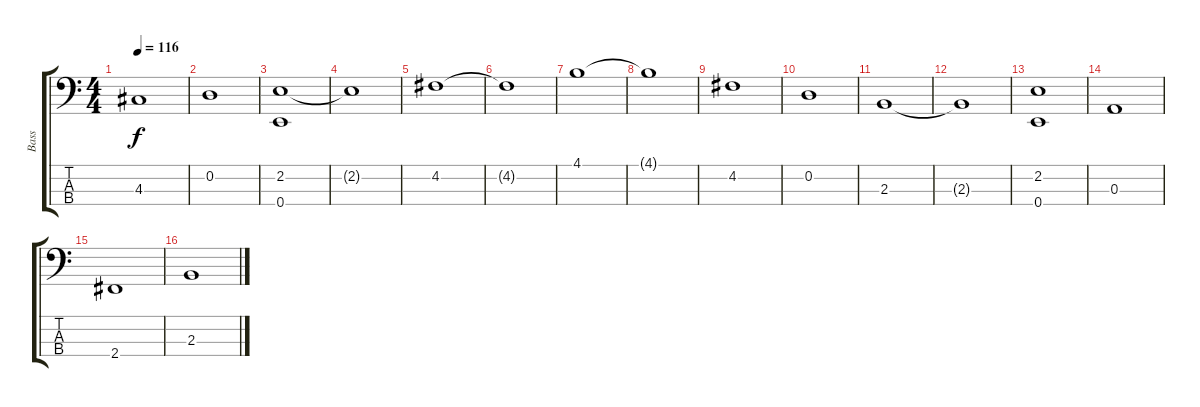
\track ("Bass" "Bass") {instrument electricbassfinger}
\staff {score tabs}
\tuning (G2 D2 A1 E1) {hide}
\ts (4 4)
\tempo 116
\clef f4
\ks c
4.3.1{dy f} |
0.2.1 |
(2.2 0.4).1 |
2.2{t}.1 |
4.2.1 |
4.2{t}.1 |
4.1.1 |
4.1{t}.1 |
4.2.1 |
0.2.1 |
2.3.1 |
2.3{t}.1 |
(2.2 0.4).1 |
0.3.1 |
2.4.1 |
2.3.1
